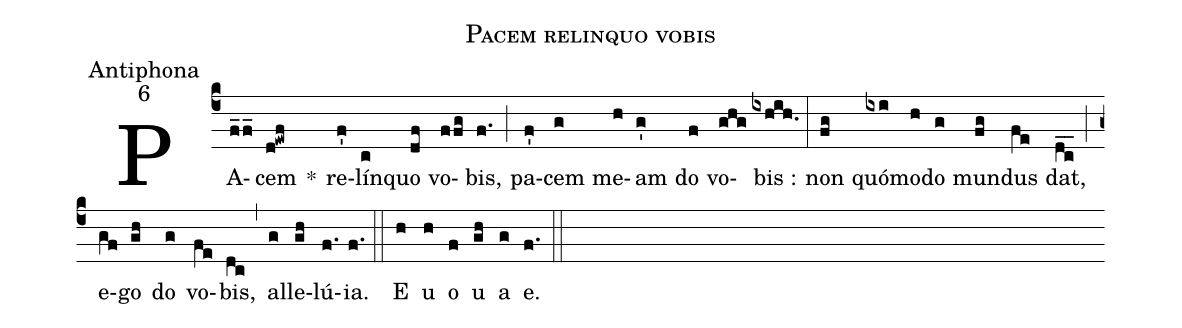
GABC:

name:Pacem relinquo vobis;
office-part:Antiphona;
mode:6;
%%
(c4) PA(f_2f_)cem(d!ewf) *() re(f')lín(c)quo(df) vo(ffg)bis,(f.) (;) pa(f')cem(g) me(h)am(g') do(f) vo(ghg)bis :(ixhih.) (:) non(fg) quó(ixi)mo(h)do(g) mun(fg)dus(fe) dat,(dc__) (;) e(gf)go(gh) do(g) vo(fe)bis,(dc) (,) al(g)le(gh)lú(f.){ia}.(f.) (::) <eu>E(h) u(h) o(f) u(gh) a(g) e.</eu>(f.) (::)
